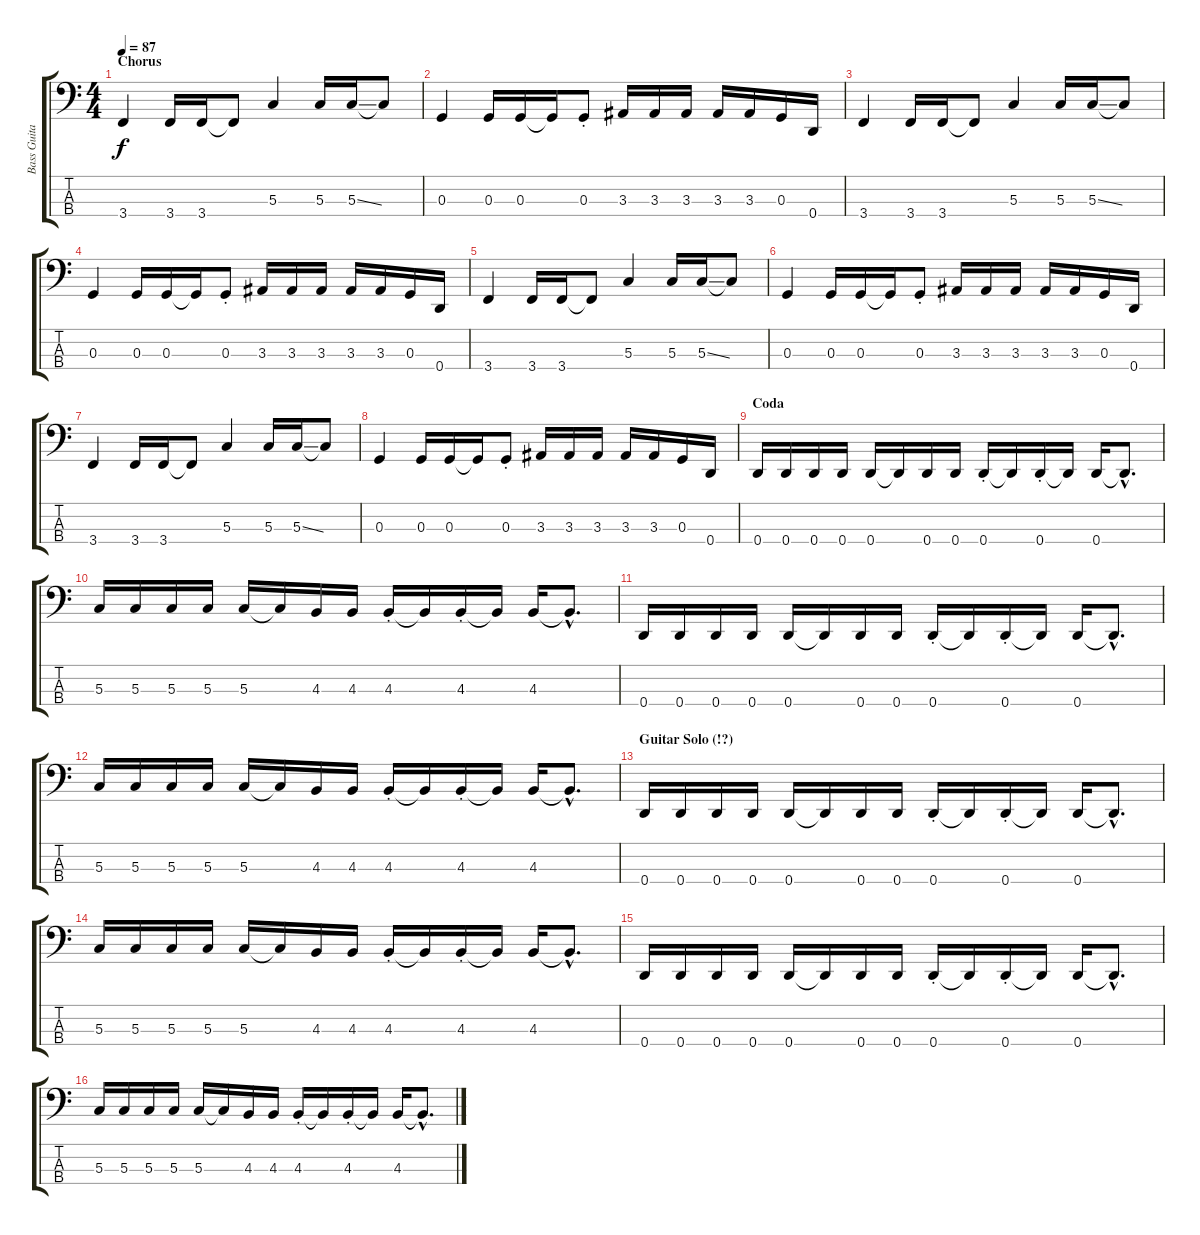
\track ("Bass Guitar (Andi)" "Bass Guita") {instrument electricbassfinger}
\staff {score tabs}
\tuning (F2 C2 G1 D1) {hide}
\ts (4 4)
\section ("" "Chorus")
\tempo 87
\clef f4
\ks c
3.4.4{dy f} 3.4.16 3.4.16 3.4{t}.8 5.3.4 5.3.16 5.3{ss}.16 5.3{t}.8 |
0.3.4 0.3.16 0.3.16 0.3{t}.16 0.3{st}.8 3.3.16 3.3.16 3.3.16 3.3.16 3.3.16 0.3.16 0.4.16 |
3.4.4 3.4.16 3.4.16 3.4{t}.8 5.3.4 5.3.16 5.3{ss}.16 5.3{t}.8 |
0.3.4 0.3.16 0.3.16 0.3{t}.16 0.3{st}.8 3.3.16 3.3.16 3.3.16 3.3.16 3.3.16 0.3.16 0.4.16 |
3.4.4 3.4.16 3.4.16 3.4{t}.8 5.3.4 5.3.16 5.3{ss}.16 5.3{t}.8 |
0.3.4 0.3.16 0.3.16 0.3{t}.16 0.3{st}.8 3.3.16 3.3.16 3.3.16 3.3.16 3.3.16 0.3.16 0.4.16 |
3.4.4 3.4.16 3.4.16 3.4{t}.8 5.3.4 5.3.16 5.3{ss}.16 5.3{t}.8 |
0.3.4 0.3.16 0.3.16 0.3{t}.16 0.3{st}.8 3.3.16 3.3.16 3.3.16 3.3.16 3.3.16 0.3.16 0.4.16 |
\section ("" "Coda")
0.4.16 0.4.16 0.4.16 0.4.16 0.4.16 0.4{t}.16 0.4.16 0.4.16 0.4{st}.16 0.4{t}.16 0.4{st}.16 0.4{t}.16 0.4.16 0.4{hac t}.8{d} |
5.3.16 5.3.16 5.3.16 5.3.16 5.3.16 5.3{t}.16 4.3.16 4.3.16 4.3{st}.16 4.3{t}.16 4.3{st}.16 4.3{t}.16 4.3.16 4.3{hac t}.8{d} |
0.4.16 0.4.16 0.4.16 0.4.16 0.4.16 0.4{t}.16 0.4.16 0.4.16 0.4{st}.16 0.4{t}.16 0.4{st}.16 0.4{t}.16 0.4.16 0.4{hac t}.8{d} |
5.3.16 5.3.16 5.3.16 5.3.16 5.3.16 5.3{t}.16 4.3.16 4.3.16 4.3{st}.16 4.3{t}.16 4.3{st}.16 4.3{t}.16 4.3.16 4.3{hac t}.8{d} |
\section ("" "Guitar Solo (!?)")
0.4.16 0.4.16 0.4.16 0.4.16 0.4.16 0.4{t}.16 0.4.16 0.4.16 0.4{st}.16 0.4{t}.16 0.4{st}.16 0.4{t}.16 0.4.16 0.4{hac t}.8{d} |
5.3.16 5.3.16 5.3.16 5.3.16 5.3.16 5.3{t}.16 4.3.16 4.3.16 4.3{st}.16 4.3{t}.16 4.3{st}.16 4.3{t}.16 4.3.16 4.3{hac t}.8{d} |
0.4.16 0.4.16 0.4.16 0.4.16 0.4.16 0.4{t}.16 0.4.16 0.4.16 0.4{st}.16 0.4{t}.16 0.4{st}.16 0.4{t}.16 0.4.16 0.4{hac t}.8{d} |
5.3.16 5.3.16 5.3.16 5.3.16 5.3.16 5.3{t}.16 4.3.16 4.3.16 4.3{st}.16 4.3{t}.16 4.3{st}.16 4.3{t}.16 4.3.16 4.3{hac t}.8{d}
